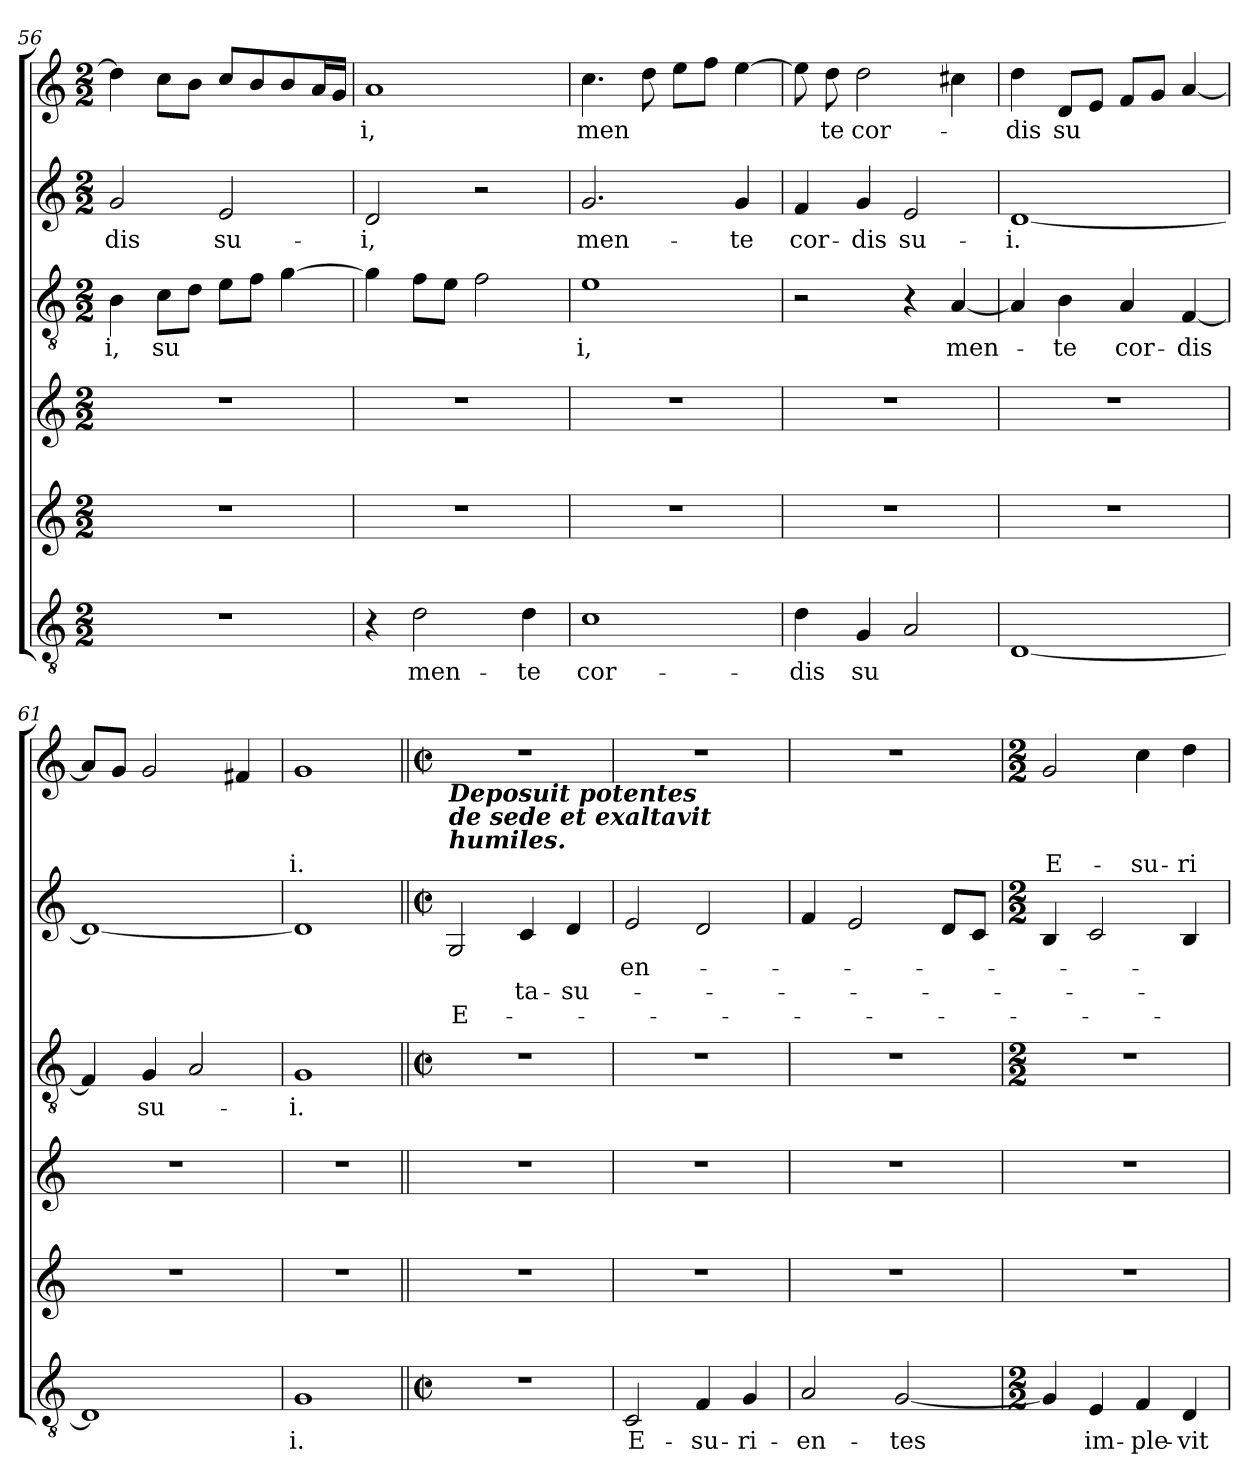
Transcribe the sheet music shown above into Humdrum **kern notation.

**kern	**text	**kern	**kern	**kern	**text	**kern	**text	**text	**text	**kern	**text
*part6	*part6	*part5	*part4	*part3	*part3	*part2	*part2	*part2	*part2	*part1	*part1
*staff6	*staff6	*staff5	*staff4	*staff3	*staff3	*staff2	*staff2	*staff2	*staff2	*staff1	*staff1
*clefGv2	*	*clefG2	*clefG2	*clefGv2	*	*clefG2	*	*	*	*clefG2	*
*k[]	*	*k[]	*k[]	*k[]	*	*k[]	*	*	*	*k[]	*
*C:	*	*C:	*C:	*C:	*	*C:	*	*	*	*C:	*
*M2/2	*	*M2/2	*M2/2	*M2/2	*	*M2/2	*	*	*	*M2/2	*
=56	=56	=56	=56	=56	=56	=56	=56	=56	=56	=56	=56
!	!	!	!	!	!LO:LY:b	!	!LO:LY:b	!	!	!	!
1r	.	1r	1r	4B\	-i,	2g/	-dis	.	.	4dd\]	.
!	!	!	!	!	!LO:LY:b	!	!	!	!	!	!
.	.	.	.	8c\L	su	.	.	.	.	8cc\L	.
.	.	.	.	8d\J	.	.	.	.	.	8b\J	.
!	!	!	!	!	!	!	!LO:LY:b	!	!	!	!
.	.	.	.	8e\L	.	2e/	su-	.	.	8cc/L	.
.	.	.	.	8f\J	.	.	.	.	.	8b/	.
.	.	.	.	[4g\	.	.	.	.	.	8b/	.
.	.	.	.	.	.	.	.	.	.	16a/L	.
.	.	.	.	.	.	.	.	.	.	16g/JJ	.
!!LO:LB:g=z
=57	=57	=57	=57	=57	=57	=57	=57	=57	=57	=57	=57
!	!	!	!	!	!	!	!LO:LY:b	!	!	!	!LO:LY:b
4r	.	1r	1r	4g\]	.	2d/	-­i,	.	.	1a	­i,
!	!LO:LY:b	!	!	!	!	!	!	!	!	!	!
2d\	men-	.	.	8f\L	.	.	.	.	.	.	.
.	.	.	.	8e\J	.	.	.	.	.	.	.
.	.	.	.	2f\	.	2r	.	.	.	.	.
!	!LO:LY:b	!	!	!	!	!	!	!	!	!	!
4d\	-te	.	.	.	.	.	.	.	.	.	.
=58	=58	=58	=58	=58	=58	=58	=58	=58	=58	=58	=58
!	!LO:LY:b	!	!	!	!LO:LY:b	!	!LO:LY:b	!	!	!	!LO:LY:b
1c	cor-	1r	1r	1e	i,	2.g/	men-	.	.	4.cc\	men
.	.	.	.	.	.	.	.	.	.	8dd\	.
.	.	.	.	.	.	.	.	.	.	8ee\L	.
.	.	.	.	.	.	.	.	.	.	8ff\J	.
!	!	!	!	!	!	!	!LO:LY:b	!	!	!	!
.	.	.	.	.	.	4g/	-te	.	.	[4ee\	.
=59	=59	=59	=59	=59	=59	=59	=59	=59	=59	=59	=59
!	!LO:LY:b	!	!	!	!	!	!LO:LY:b	!	!	!	!
4d\	-dis	1r	1r	2r	.	4f/	cor-	.	.	8ee\]	.
!	!	!	!	!	!	!	!	!	!	!	!LO:LY:b
.	.	.	.	.	.	.	.	.	.	8dd\	te
!	!LO:LY:b	!	!	!	!	!	!LO:LY:b	!	!	!	!LO:LY:b
4G/	su	.	.	.	.	4g/	-dis	.	.	2dd\	cor-
!	!	!	!	!	!	!	!LO:LY:b	!	!	!	!
2A/	.	.	.	4r	.	2e/	su-	.	.	.	.
!	!	!	!	!	!LO:LY:b	!	!	!	!	!	!
.	.	.	.	[4A/	men-	.	.	.	.	4cc#\	.
=60	=60	=60	=60	=60	=60	=60	=60	=60	=60	=60	=60
!	!	!	!	!	!	!	!LO:LY:b	!	!	!	!LO:LY:b
[1D	.	1r	1r	4A/]	.	[1d	-i.	.	.	4dd\	-dis
!	!	!	!	!	!LO:LY:b	!	!	!	!	!	!LO:LY:b
.	.	.	.	4B\	-te	.	.	.	.	8d/L	su
.	.	.	.	.	.	.	.	.	.	8e/J	.
!	!	!	!	!	!LO:LY:b	!	!	!	!	!	!
.	.	.	.	4A/	cor-	.	.	.	.	8f/L	.
.	.	.	.	.	.	.	.	.	.	8g/J	.
!	!	!	!	!	!LO:LY:b	!	!	!	!	!	!
.	.	.	.	[4F/	-dis	.	.	.	.	[4a/	.
=61	=61	=61	=61	=61	=61	=61	=61	=61	=61	=61	=61
1D]	.	1r	1r	4F/]	.	1d_	.	.	.	8a/L]	.
.	.	.	.	.	.	.	.	.	.	8g/J	.
!	!	!	!	!	!LO:LY:b	!	!	!	!	!	!
.	.	.	.	4G/	su-	.	.	.	.	2g/	.
.	.	.	.	2A/	.	.	.	.	.	.	.
.	.	.	.	.	.	.	.	.	.	4f#/	.
=62	=62	=62	=62	=62	=62	=62	=62	=62	=62	=62	=62
!	!LO:LY:b	!	!	!	!LO:LY:b	!	!	!	!	!	!LO:LY:b
1G	i.	1r	1r	1G	-i.	1d]	.	.	.	1g	i.
!!LO:PB:g=z
=63||	=63||	=63||	=63||	=63||	=63||	=63||	=63||	=63||	=63||	=63||	=63||
*M2/2	*	*	*	*M2/2	*	*M2/2	*	*	*	*M2/2	*
*met(c|)	*	*	*	*met(c|)	*	*met(c|)	*	*	*	*met(c|)	*
!	!	!	!	!	!	!	!	!	!	!LO:TX:b:Bi:t=Deposuit potentes\nde sede et exaltavit\nhumiles.	!
!	!	!	!	!	!	!	!	!	!LO:LY:b	!	!
1r	.	1r	1r	1r	.	2G/	.	.	E-	1r	.
!	!	!	!	!	!	!	!	!LO:LY:b	!	!	!
.	.	.	.	.	.	4c/	.	ta-	.	.	.
!	!	!	!	!	!	!	!	!LO:LY:b	!	!	!
.	.	.	.	.	.	4d/	.	-su-	.	.	.
=64	=64	=64	=64	=64	=64	=64	=64	=64	=64	=64	=64
!	!LO:LY:b	!	!	!	!	!	!LO:LY:b	!	!	!	!
2C/	E-	1r	1r	1r	.	2e/	en-	.	.	1r	.
!	!LO:LY:b	!	!	!	!	!	!	!	!	!	!
4F/	-su-	.	.	.	.	2d/	.	.	.	.	.
!	!LO:LY:b	!	!	!	!	!	!	!	!	!	!
4G/	-ri-	.	.	.	.	.	.	.	.	.	.
=65	=65	=65	=65	=65	=65	=65	=65	=65	=65	=65	=65
!	!LO:LY:b	!	!	!	!	!	!	!	!	!	!
2A/	-en-	1r	1r	1r	.	4f/	.	.	.	1r	.
.	.	.	.	.	.	2e/	.	.	.	.	.
!	!LO:LY:b	!	!	!	!	!	!	!	!	!	!
[2G/	-tes	.	.	.	.	.	.	.	.	.	.
.	.	.	.	.	.	8d/L	.	.	.	.	.
.	.	.	.	.	.	8c/J	.	.	.	.	.
!!LO:LB:g=z
=66	=66	=66	=66	=66	=66	=66	=66	=66	=66	=66	=66
*M2/2	*	*	*	*M2/2	*	*M2/2	*	*	*	*M2/2	*
!	!	!	!	!	!	!	!	!	!	!	!LO:LY:b
4G/]	.	1r	1r	1r	.	4B/	.	.	.	2g/	E-
!	!LO:LY:b	!	!	!	!	!	!	!	!	!	!
4E/	im-	.	.	.	.	2c/	.	.	.	.	.
!	!LO:LY:b	!	!	!	!	!	!	!	!	!	!LO:LY:b
4F/	-ple-	.	.	.	.	.	.	.	.	4cc\	-su-
!	!LO:LY:b	!	!	!	!	!	!	!	!	!	!LO:LY:b
4D/	-vit	.	.	.	.	4B/	.	.	.	4dd\	-ri-
=	=	=	=	=	=	=	=	=	=	=	=
*-	*-	*-	*-	*-	*-	*-	*-	*-	*-	*-	*-
